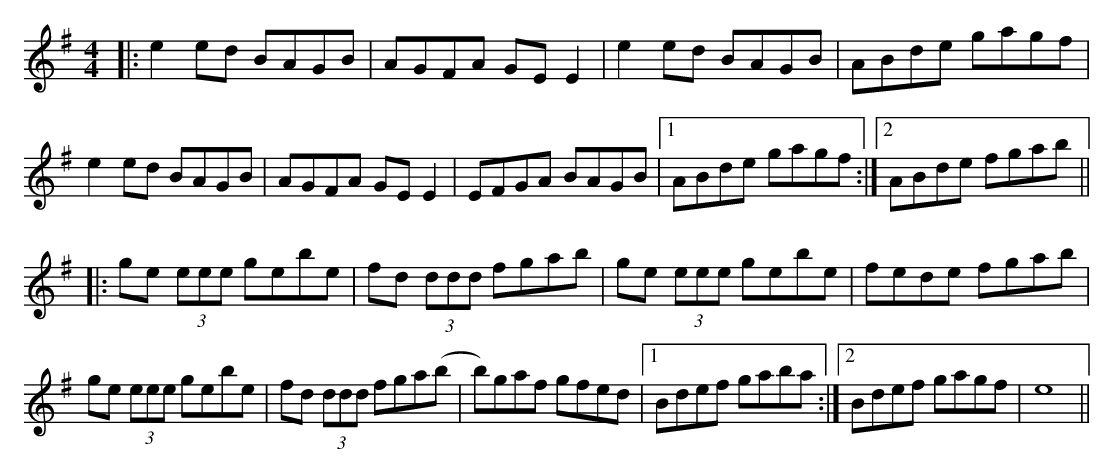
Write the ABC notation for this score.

X:1
M:4/4
K:Emin
|:e2 ed BAGB|AGFA GE E2|e2 ed BAGB|ABde gagf|
e2 ed BAGB|AGFA GE E2|EFGA BAGB|1 ABde gagf:|2 ABde fgab||
|:ge (3eee gebe|fd (3ddd fgab|ge (3eee gebe|fede fgab|
ge (3eee gebe|fd (3ddd fga(b|b)gaf gfed|1 Bdef gaba:|2 Bdef gagf|e8||
